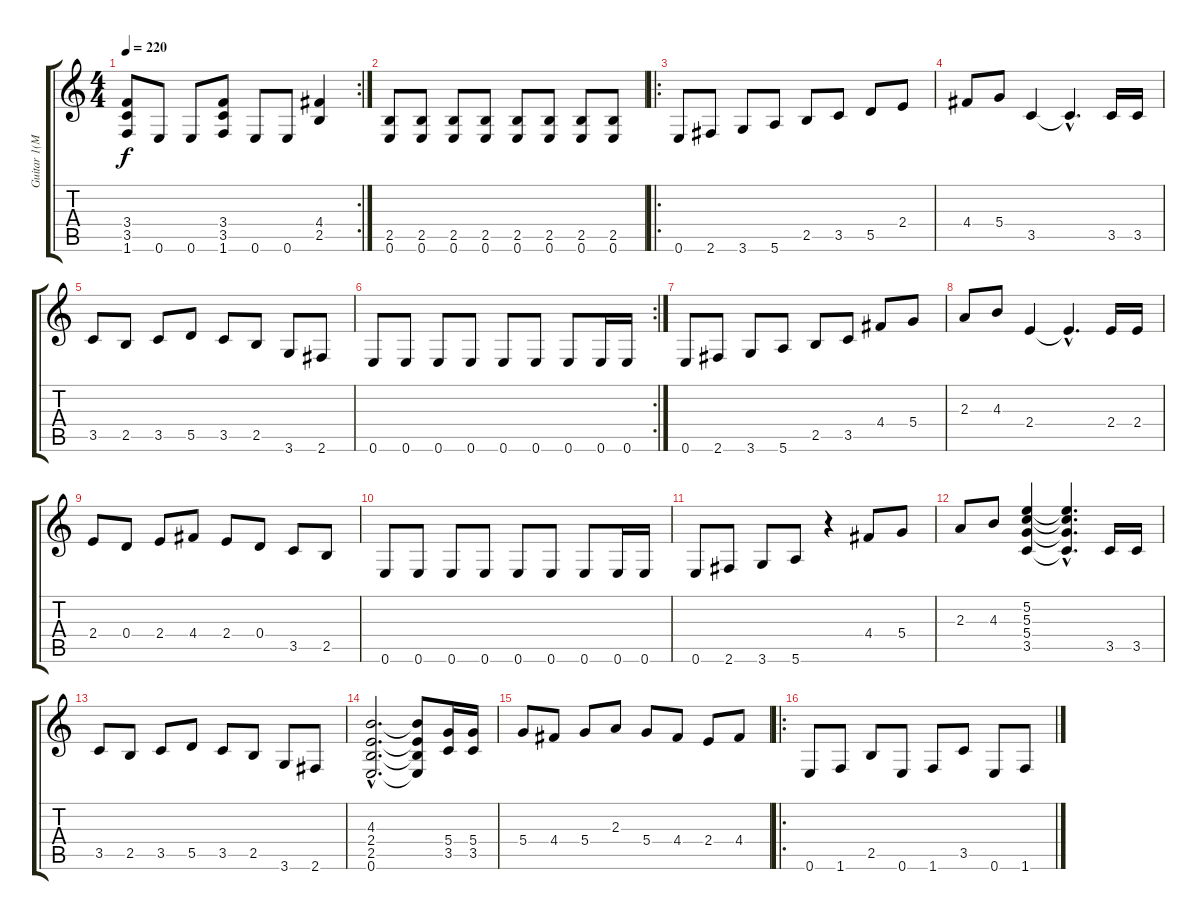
\track ("Guitar 1(Main Rhythm)" "Guitar 1(M") {instrument distortionguitar}
\staff {score tabs}
\tuning (E4 B3 G3 D3 A2 E2) {hide}
\rc 2
\ts (4 4)
\tempo 220
\clef g2
\ks c
(3.4 3.5 1.6).8{dy f} 0.6.8 0.6.8 (3.4 3.5 1.6).8 0.6.8 0.6.8 (4.4 2.5).4 |
(2.5 0.6).8 (2.5 0.6).8 (2.5 0.6).8 (2.5 0.6).8 (2.5 0.6).8 (2.5 0.6).8 (2.5 0.6).8 (2.5 0.6).8 |
\ro
0.6.8 2.6.8 3.6.8 5.6.8 2.5.8 3.5.8 5.5.8 2.4.8 |
4.4.8 5.4.8 3.5.4 3.5{hac t}.4{d} 3.5.16 3.5.16 |
3.5.8 2.5.8 3.5.8 5.5.8 3.5.8 2.5.8 3.6.8 2.6.8 |
\rc 2
0.6.8 0.6.8 0.6.8 0.6.8 0.6.8 0.6.8 0.6.8 0.6.16 0.6.16 |
0.6.8 2.6.8 3.6.8 5.6.8 2.5.8 3.5.8 4.4.8 5.4.8 |
2.3.8 4.3.8 2.4.4 2.4{hac t}.4{d} 2.4.16 2.4.16 |
2.4.8 0.4.8 2.4.8 4.4.8 2.4.8 0.4.8 3.5.8 2.5.8 |
0.6.8 0.6.8 0.6.8 0.6.8 0.6.8 0.6.8 0.6.8 0.6.16 0.6.16 |
0.6.8 2.6.8 3.6.8 5.6.8 r.4 4.4.8 5.4.8 |
2.3.8 4.3.8 (5.2 5.3 5.4 3.5).4 (5.2{hac t} 5.3{hac t} 5.4{hac t} 3.5{hac t}).4{d} 3.5.16 3.5.16 |
3.5.8 2.5.8 3.5.8 5.5.8 3.5.8 2.5.8 3.6.8 2.6.8 |
(4.3{hac} 2.4{hac} 2.5{hac} 0.6{hac}).2{d} (4.3{t} 2.4{t} 2.5{t} 0.6{t}).8 (5.4 3.5).16 (5.4 3.5).16 |
5.4.8 4.4.8 5.4.8 2.3.8 5.4.8 4.4.8 2.4.8 4.4.8 |
\ro
0.6.8 1.6.8 2.5.8 0.6.8 1.6.8 3.5.8 0.6.8 1.6.8
